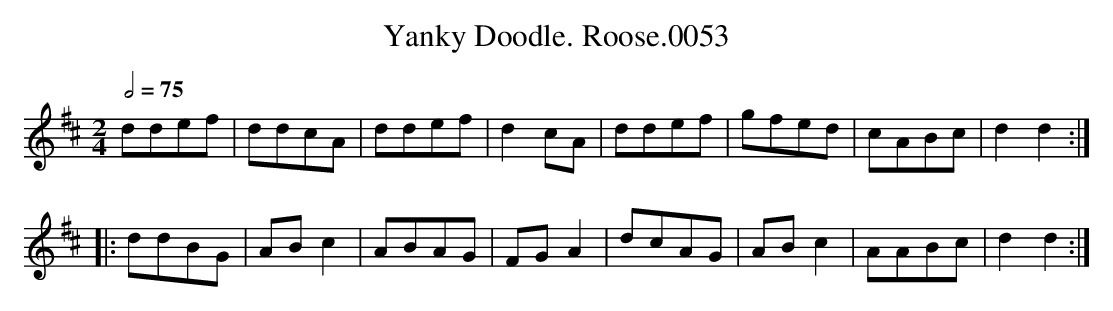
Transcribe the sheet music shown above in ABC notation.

X:1
T:Yanky Doodle. Roose.0053
M:2/4
L:1/8
Q:2/4=75
K:D
ddef | ddcA | ddef | d2 cA |\\
ddef | gfed | cABc | d2d2 :|
|: ddBG | AB c2 | ABAG | FG A2 |\\
dcAG | AB c2 | AABc | d2d2 :|
